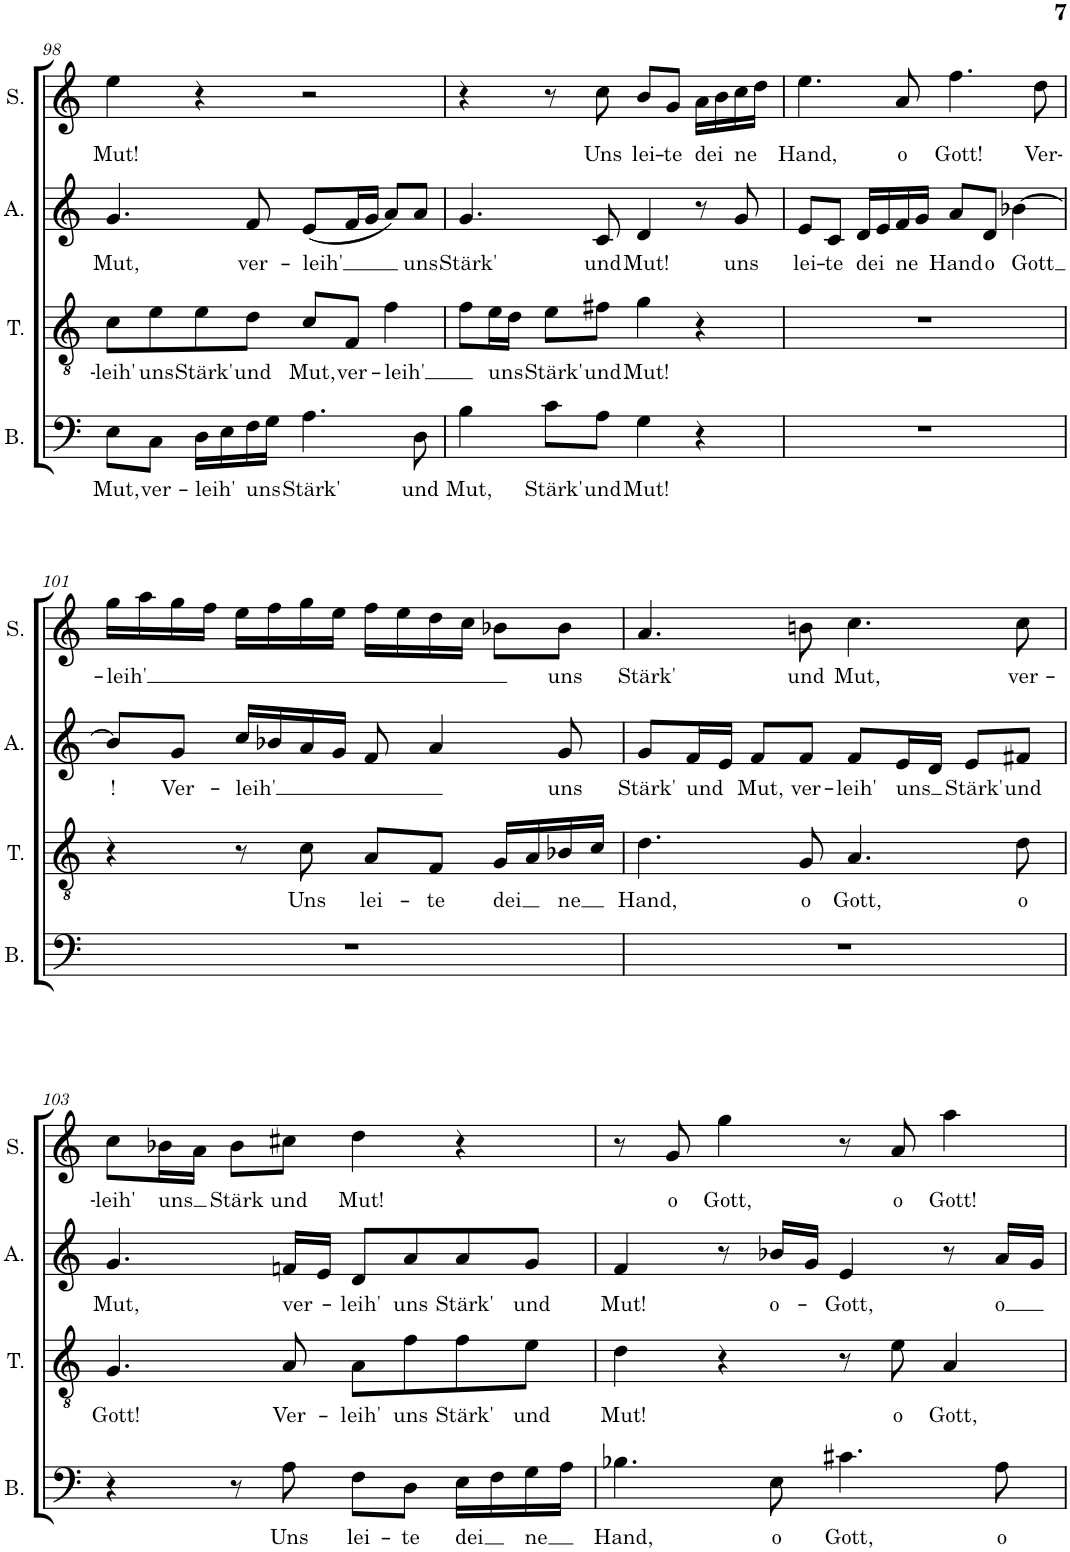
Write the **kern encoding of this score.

**kern	**text	**kern	**text	**kern	**text	**kern	**text
*part4	*part4	*part3	*part3	*part2	*part2	*part1	*part1
*staff4	*staff4	*staff3	*staff3	*staff2	*staff2	*staff1	*staff1
*I"Bass	*	*I"Tenor	*	*I"Alto	*	*I"Soprano	*
*I'B.	*	*I'T.	*	*I'A.	*	*I'S.	*
!!LO:PB:g=z
*clefF4	*	*clefGv2	*	*clefG2	*	*clefG2	*
*k[]	*	*k[]	*	*k[]	*	*k[]	*
*M4/4	*	*M4/4	*	*M4/4	*	*M4/4	*
*met(c)	*	*met(c)	*	*met(c)	*	*met(c)	*
=98	=98	=98	=98	=98	=98	=98	=98
!	!LO:LY:b	!	!LO:LY:b	!	!LO:LY:b	!	!LO:LY:b
8E\L	Mut,	8c\L	-leih'	4.g/	Mut,	4ee\	Mut!
!	!LO:LY:b	!	!LO:LY:b	!	!	!	!
8C\J	ver-	8e\	uns	.	.	.	.
!	!LO:LY:b	!	!LO:LY:b	!	!	!	!
16D\LL	-leih'	8e\	Stärk'	.	.	4r	.
16E\	.	.	.	.	.	.	.
!	!LO:LY:b	!	!LO:LY:b	!	!LO:LY:b	!	!
16F\	uns	8d\J	und	8f/	ver-	.	.
16G\JJ	.	.	.	.	.	.	.
!	!LO:LY:b	!	!LO:LY:b	!	!LO:LY:b	!	!
4.A\	Stärk'	8c/L	Mut,	(8e/L	-leih'	2r	.
!	!	!	!LO:LY:b	!	!	!	!
.	.	8F/J	ver-	16f/L	.	.	.
.	.	.	.	16g/JJ	.	.	.
!	!	!	!LO:LY:b	!	!	!	!
.	.	4f\	-leih'	8a/L)	.	.	.
!	!LO:LY:b	!	!	!	!LO:LY:b	!	!
8D\	und	.	.	8a/J	uns	.	.
=99	=99	=99	=99	=99	=99	=99	=99
!	!LO:LY:b	!	!	!	!LO:LY:b	!	!
4B\	Mut,	8f\L	.	4.g/	Stärk'	4r	.
!	!	!	!LO:LY:b	!	!	!	!
.	.	16e\L	uns	.	.	.	.
.	.	16d\JJ	.	.	.	.	.
!	!LO:LY:b	!	!LO:LY:b	!	!	!	!
8c\L	Stärk'	8e\L	Stärk'	.	.	8r	.
!	!LO:LY:b	!	!LO:LY:b	!	!LO:LY:b	!	!LO:LY:b
8A\J	und	8f#X\J	und	8c/	und	8cc\	Uns
!	!LO:LY:b	!	!LO:LY:b	!	!LO:LY:b	!	!LO:LY:b
4G\	Mut!	4g\	Mut!	4d/	Mut!	8b/L	lei-
!	!	!	!	!	!	!	!LO:LY:b
.	.	.	.	.	.	8g/J	-te
!	!	!	!	!	!	!	!LO:LY:b
4r	.	4r	.	8r	.	16a\LL	dei
.	.	.	.	.	.	16b\	.
!	!	!	!	!	!LO:LY:b	!	!LO:LY:b
.	.	.	.	8g/	uns	16cc\	ne
.	.	.	.	.	.	16dd\JJ	.
=100	=100	=100	=100	=100	=100	=100	=100
!	!	!	!	!	!LO:LY:b	!	!LO:LY:b
1r	.	1r	.	8e/L	lei-	4.ee\	Hand,
!	!	!	!	!	!LO:LY:b	!	!
.	.	.	.	8c/J	-te	.	.
!	!	!	!	!	!LO:LY:b	!	!
.	.	.	.	16d/LL	dei	.	.
.	.	.	.	16e/	.	.	.
!	!	!	!	!	!LO:LY:b	!	!LO:LY:b
.	.	.	.	16f/	ne	8a/	o
.	.	.	.	16g/JJ	.	.	.
!	!	!	!	!	!LO:LY:b	!	!LO:LY:b
.	.	.	.	8a/L	Hand	4.ff\	Gott!
!	!	!	!	!	!LO:LY:b	!	!
.	.	.	.	8d/J	o	.	.
!	!	!	!	!	!LO:LY:b	!	!
.	.	.	.	[4b-X\	Gott	.	.
!	!	!	!	!	!	!	!LO:LY:b
.	.	.	.	.	.	8dd\	Ver-
!!LO:LB:g=z
=101	=101	=101	=101	=101	=101	=101	=101
!	!	!	!	!	!LO:LY:b	!	!LO:LY:b
1r	.	4r	.	8b-/L]	\!	16gg\LL	-leih'
.	.	.	.	.	.	16aa\	.
!	!	!	!	!	!LO:LY:b	!	!
.	.	.	.	8g/J	Ver-	16gg\	.
.	.	.	.	.	.	16ff\JJ	.
!	!	!	!	!	!LO:LY:b	!	!
.	.	8r	.	16cc/LL	-leih'	16ee\LL	.
.	.	.	.	16b-X/	.	16ff\	.
!	!	!	!LO:LY:b	!	!	!	!
.	.	8c\	Uns	16a/	.	16gg\	.
.	.	.	.	16g/JJ	.	16ee\JJ	.
!	!	!	!LO:LY:b	!	!	!	!
.	.	8A/L	lei-	8f/	.	16ff\LL	.
.	.	.	.	.	.	16ee\	.
!	!	!	!LO:LY:b	!	!	!	!
.	.	8F/J	-te	4a/	.	16dd\	.
.	.	.	.	.	.	16cc\JJ	.
!	!	!	!LO:LY:b	!	!	!	!
.	.	16G/LL	dei	.	.	8b-X\L	.
.	.	16A/	.	.	.	.	.
!	!	!	!LO:LY:b	!	!LO:LY:b	!	!LO:LY:b
.	.	16B-X/	ne	8g/	uns	8b-\J	uns
.	.	16c/JJ	.	.	.	.	.
=102	=102	=102	=102	=102	=102	=102	=102
!	!	!	!LO:LY:b	!	!LO:LY:b	!	!LO:LY:b
1r	.	4.d\	Hand,	8g/L	Stärk'	4.a/	Stärk'
!	!	!	!	!	!LO:LY:b	!	!
.	.	.	.	16f/L	und	.	.
.	.	.	.	16e/JJ	.	.	.
!	!	!	!	!	!LO:LY:b	!	!
.	.	.	.	8f/L	Mut,	.	.
!	!	!	!LO:LY:b	!	!LO:LY:b	!	!LO:LY:b
.	.	8G/	o	8f/J	ver-	8bn\	und
!	!	!	!LO:LY:b	!	!LO:LY:b	!	!LO:LY:b
.	.	4.A/	Gott,	8f/L	-leih'	4.cc\	Mut,
!	!	!	!	!	!LO:LY:b	!	!
.	.	.	.	16e/L	uns	.	.
.	.	.	.	16d/JJ	.	.	.
!	!	!	!	!	!LO:LY:b	!	!
.	.	.	.	8e/L	Stärk'	.	.
!	!	!	!LO:LY:b	!	!LO:LY:b	!	!LO:LY:b
.	.	8d\	o	8f#X/J	und	8cc\	ver-
!!LO:LB:g=z
=103	=103	=103	=103	=103	=103	=103	=103
!	!	!	!LO:LY:b	!	!LO:LY:b	!	!LO:LY:b
4r	.	4.G/	Gott!	4.g/	Mut,	8cc\L	-leih'
!	!	!	!	!	!	!	!LO:LY:b
.	.	.	.	.	.	16b-X\L	uns
.	.	.	.	.	.	16a\JJ	.
!	!	!	!	!	!	!	!LO:LY:b
8r	.	.	.	.	.	8b-\L	Stärk
!	!LO:LY:b	!	!LO:LY:b	!	!LO:LY:b	!	!LO:LY:b
8A\	Uns	8A/	Ver-	16fn/LL	ver-	8cc#X\J	und
.	.	.	.	16e/JJ	.	.	.
!	!LO:LY:b	!	!LO:LY:b	!	!LO:LY:b	!	!LO:LY:b
8F\L	lei-	8A\L	-leih'	8d/L	-leih'	4dd\	Mut!
!	!LO:LY:b	!	!LO:LY:b	!	!LO:LY:b	!	!
8D\J	-te	8f\	uns	8a/	uns	.	.
!	!LO:LY:b	!	!LO:LY:b	!	!LO:LY:b	!	!
16E\LL	dei	8f\	Stärk'	8a/	Stärk'	4r	.
16F\	.	.	.	.	.	.	.
!	!LO:LY:b	!	!LO:LY:b	!	!LO:LY:b	!	!
16G\	ne	8e\J	und	8g/J	und	.	.
16A\JJ	.	.	.	.	.	.	.
=104	=104	=104	=104	=104	=104	=104	=104
!	!LO:LY:b	!	!LO:LY:b	!	!LO:LY:b	!	!
4.B-X\	Hand,	4d\	Mut!	4f/	Mut!	8r	.
!	!	!	!	!	!	!	!LO:LY:b
.	.	.	.	.	.	8g/	o
!	!	!	!	!	!	!	!LO:LY:b
.	.	4r	.	8r	.	4gg\	Gott,
!	!LO:LY:b	!	!	!	!LO:LY:b	!	!
8E\	o	.	.	16b-X/LL	o-	.	.
.	.	.	.	16g/JJ	.	.	.
!	!LO:LY:b	!	!	!	!LO:LY:b	!	!
4.c#X\	Gott,	8r	.	4e/	-Gott,	8r	.
!	!	!	!LO:LY:b	!	!	!	!LO:LY:b
.	.	8e\	o	.	.	8a/	o
!	!	!	!LO:LY:b	!	!	!	!LO:LY:b
.	.	4A/	Gott,	8r	.	4aa\	Gott!
!	!LO:LY:b	!	!	!	!LO:LY:b	!	!
8A\	o	.	.	16a/LL	o	.	.
.	.	.	.	16g/JJ	.	.	.
=	=	=	=	=	=	=	=
*-	*-	*-	*-	*-	*-	*-	*-
